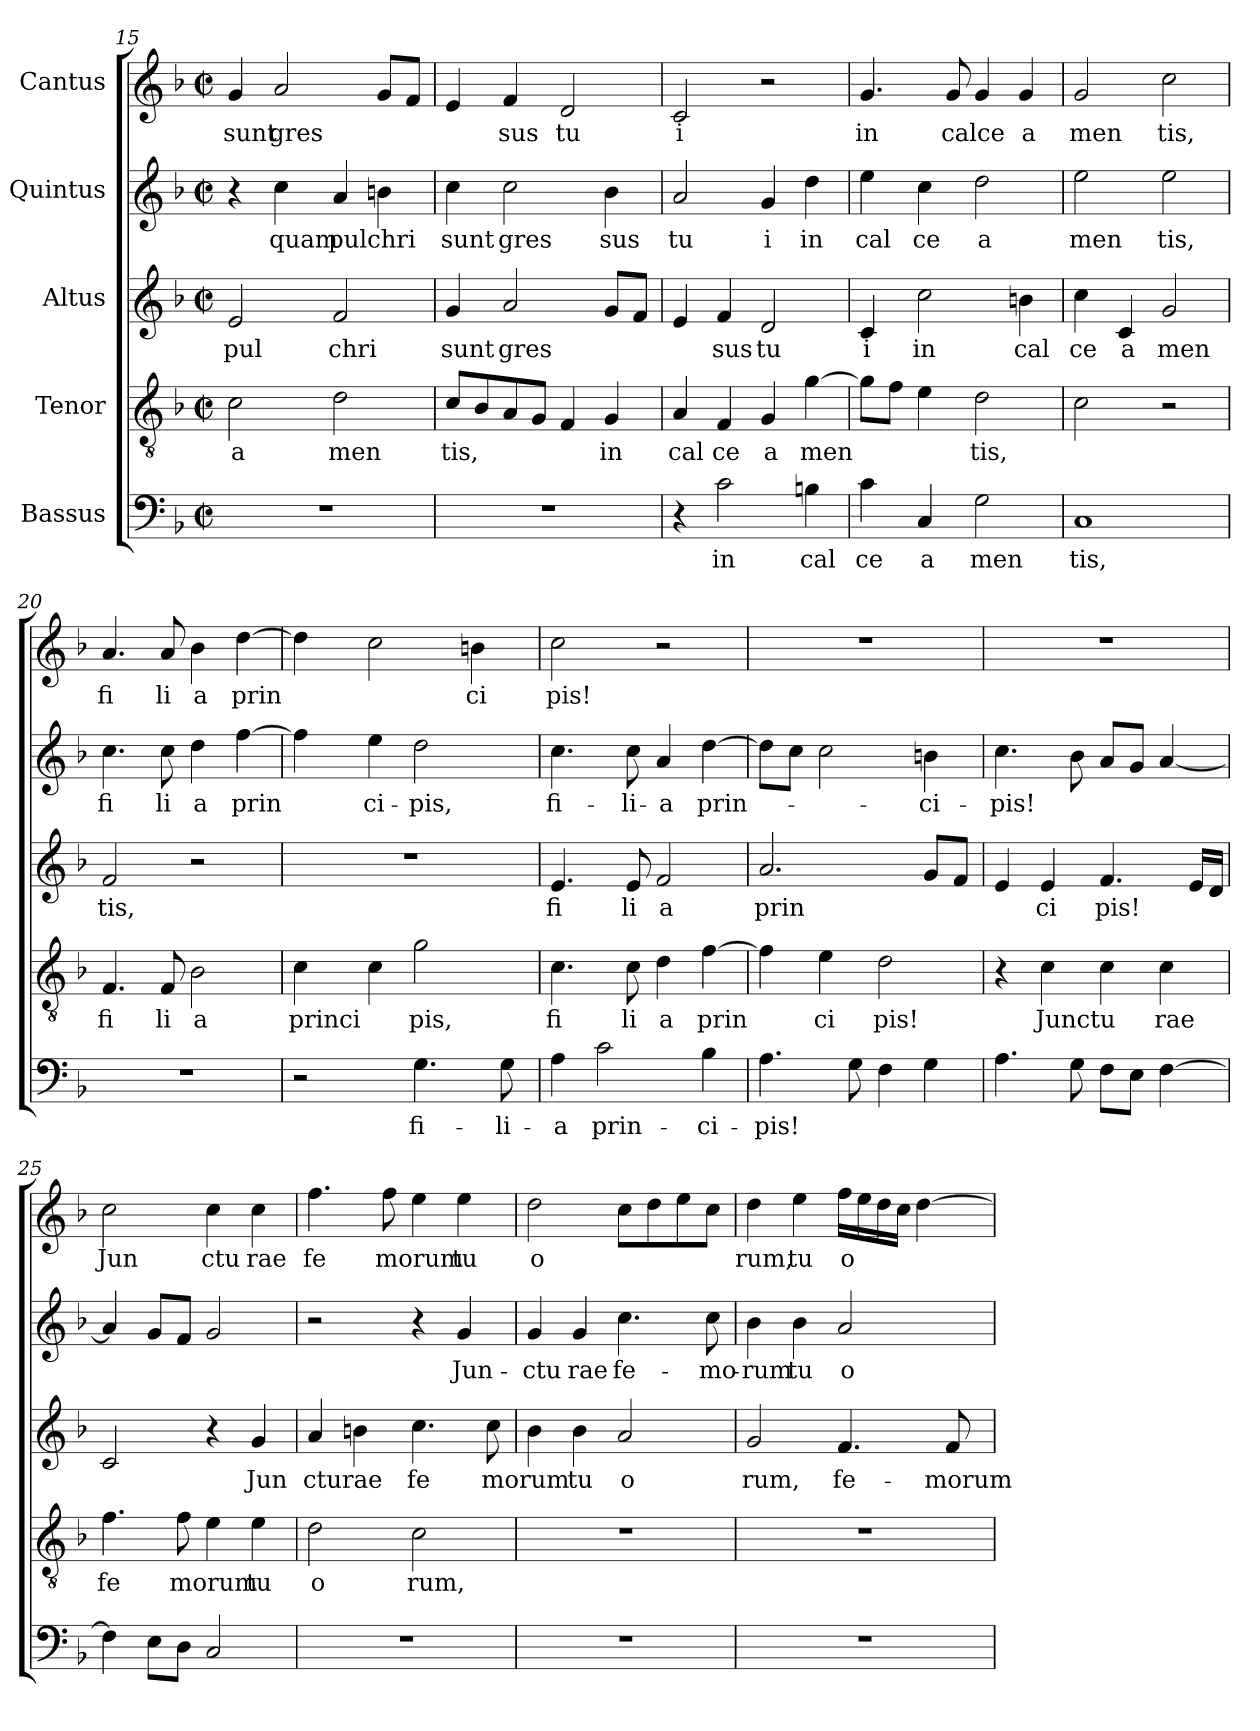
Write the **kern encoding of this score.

**kern	**text	**kern	**text	**kern	**text	**kern	**text	**kern	**text
*part5	*part5	*part4	*part4	*part3	*part3	*part2	*part2	*part1	*part1
*staff5	*staff5	*staff4	*staff4	*staff3	*staff3	*staff2	*staff2	*staff1	*staff1
*I"Bassus	*	*I"Tenor	*	*I"Altus	*	*I"Quintus	*	*I"Cantus	*
*clefF4	*	*clefGv2	*	*clefG2	*	*clefG2	*	*clefG2	*
*k[b-]	*	*k[b-]	*	*k[b-]	*	*k[b-]	*	*k[b-]	*
*F:	*	*F:	*	*F:	*	*F:	*	*F:	*
*M2/2	*	*M2/2	*	*M2/2	*	*M2/2	*	*M2/2	*
*met(c|)	*	*met(c|)	*	*met(c|)	*	*met(c|)	*	*met(c|)	*
=15	=15	=15	=15	=15	=15	=15	=15	=15	=15
!	!	!	!LO:LY:b:cj	!	!LO:LY:b:cj	!	!	!	!LO:LY:b:cj
1r	.	2c\	a	2e/	pul	4r	.	4g/	sunt
!	!	!	!	!	!	!	!LO:LY:b:cj	!	!LO:LY:b
.	.	.	.	.	.	4cc\	quam	2a/	gres
!	!	!	!LO:LY:b:cj	!	!LO:LY:b:cj	!	!LO:LY:b	!	!
.	.	2d\	men	2f/	chri	4a/	pulchri	.	.
.	.	.	.	.	.	4bn\	.	8g/L	.
.	.	.	.	.	.	.	.	8f/J	.
=16	=16	=16	=16	=16	=16	=16	=16	=16	=16
!	!	!	!LO:LY:b	!	!LO:LY:b:cj	!	!LO:LY:b:cj	!	!
1r	.	8c/L	tis,	4g/	sunt	4cc\	sunt	4e/	.
.	.	8B-/	.	.	.	.	.	.	.
!	!	!	!	!	!LO:LY:b	!	!LO:LY:b:cj	!	!LO:LY:b:cj
.	.	8A/	.	2a/	gres	2cc\	gres	4f/	sus
.	.	8G/J	.	.	.	.	.	.	.
!	!	!	!	!	!	!	!	!	!LO:LY:b:cj
.	.	4F/	.	.	.	.	.	2d/	tu
!	!	!	!LO:LY:b:cj	!	!	!	!LO:LY:b:cj	!	!
.	.	4G/	in	8g/L	.	4b-\	sus	.	.
.	.	.	.	8f/J	.	.	.	.	.
=17	=17	=17	=17	=17	=17	=17	=17	=17	=17
!	!	!	!LO:LY:b:cj	!	!	!	!LO:LY:b:cj	!	!LO:LY:b:cj
4r	.	4A/	cal	4e/	.	2a/	tu	2c/	i
!	!LO:LY:b:cj	!	!LO:LY:b:cj	!	!LO:LY:b:cj	!	!	!	!
2c\	in	4F/	ce	4f/	sus	.	.	.	.
!	!	!	!LO:LY:b:cj	!	!LO:LY:b:cj	!	!LO:LY:b:cj	!	!
.	.	4G/	a	2d/	tu	4g/	i	2r	.
!	!LO:LY:b:cj	!	!LO:LY:b	!	!	!	!LO:LY:b:cj	!	!
4Bn\	cal	[>4g\	men	.	.	4dd\	in	.	.
=18	=18	=18	=18	=18	=18	=18	=18	=18	=18
!	!LO:LY:b:cj	!	!	!	!LO:LY:b:cj	!	!LO:LY:b:cj	!	!LO:LY:b:cj
4c\	ce	8g\L]	.	4c/	i	4ee\	cal	4.g/	in
.	.	8f\J	.	.	.	.	.	.	.
!	!LO:LY:b:cj	!	!	!	!LO:LY:b:cj	!	!LO:LY:b:cj	!	!
4C/	a	4e\	.	2cc\	in	4cc\	ce	.	.
!	!	!	!	!	!	!	!	!	!LO:LY:b:cj
.	.	.	.	.	.	.	.	8g/	calce
!	!LO:LY:b:cj	!	!LO:LY:b	!	!	!	!LO:LY:b:cj	!	!
2G\	men	2d\	tis,	.	.	2dd\	a	4g/	.
!	!	!	!	!	!LO:LY:b:cj	!	!	!	!LO:LY:b:cj
.	.	.	.	4bn\	cal	.	.	4g/	a
=19	=19	=19	=19	=19	=19	=19	=19	=19	=19
!	!LO:LY:b:cj	!	!	!	!LO:LY:b:cj	!	!LO:LY:b:cj	!	!LO:LY:b:cj
1C	tis,	2c\	.	4cc\	ce	2ee\	men	2g/	men
!	!	!	!	!	!LO:LY:b:cj	!	!	!	!
.	.	.	.	4c/	a	.	.	.	.
!	!	!	!	!	!LO:LY:b:cj	!	!LO:LY:b:cj	!	!LO:LY:b:cj
.	.	2r	.	2g/	men	2ee\	tis,	2cc\	tis,
=20	=20	=20	=20	=20	=20	=20	=20	=20	=20
!	!	!	!LO:LY:b:cj	!	!LO:LY:b:cj	!	!LO:LY:b:cj	!	!LO:LY:b:cj
1r	.	4.F/	fi	2f/	tis,	4.cc\	fi	4.a/	fi
!	!	!	!LO:LY:b:cj	!	!	!	!LO:LY:b:cj	!	!LO:LY:b:cj
.	.	8F/	li	.	.	8cc\	li	8a/	li
!	!	!	!LO:LY:b:cj	!	!	!	!LO:LY:b:cj	!	!LO:LY:b:cj
.	.	2B-\	a	2r	.	4dd\	a	4b-\	a
!	!	!	!	!	!	!	!LO:LY:b	!	!LO:LY:b
.	.	.	.	.	.	[>4ff\	prin	[>4dd\	prin
!!LO:PB:g=z
=21	=21	=21	=21	=21	=21	=21	=21	=21	=21
!	!	!	!LO:LY:b:cj	!	!	!	!	!	!
*	*	*	*	*	*	*	*	*^	*
2r	.	4c\	princi	1r	.	4ff\]	.	4dd\]	8ryy	.
.	.	.	.	.	.	.	.	.	16ryy	.
.	.	.	.	.	.	.	.	.	64ryy	.
.	.	.	.	.	.	.	.	.	2ryy	.
!	!	!	!	!	!	!	!LO:LY:b:cj	!	!	!
.	.	4c\	.	.	.	4ee\	ci-	2cc\	.	.
!	!LO:LY:b:cj	!	!LO:LY:b:cj	!	!	!	!LO:LY:b:cj	!	!	!
4.G\	fi-	2g\	pis,	.	.	2dd\	-pis,	.	.	.
.	.	.	.	.	.	.	.	.	4ryy	.
!	!	!	!	!	!	!	!	!	!	!LO:LY:b:cj
.	.	.	.	.	.	.	.	4bn\	.	ci
!	!LO:LY:b:cj	!	!	!	!	!	!	!	!	!
8G\	-li-	.	.	.	.	.	.	.	.	.
.	.	.	.	.	.	.	.	.	32.ryy	.
=22	=22	=22	=22	=22	=22	=22	=22	=22	=22	=22
!	!LO:LY:b:cj	!	!LO:LY:b:cj	!	!LO:LY:b:cj	!	!LO:LY:b:cj	!	!	!LO:LY:b:cj
*	*	*	*	*	*	*	*	*v	*v	*
4A\	-a	4.c\	fi	4.e/	fi	4.cc\	fi-	2cc\	pis!
!	!LO:LY:b:cj	!	!	!	!	!	!	!	!
2c\	prin-	.	.	.	.	.	.	.	.
!	!	!	!LO:LY:b:cj	!	!LO:LY:b:cj	!	!LO:LY:b:cj	!	!
.	.	8c\	li	8e/	li	8cc\	-li-	.	.
!	!	!	!LO:LY:b:cj	!	!LO:LY:b:cj	!	!LO:LY:b:cj	!	!
.	.	4d\	a	2f/	a	4a/	-a	2r	.
!	!LO:LY:b:cj	!	!LO:LY:b	!	!	!	!LO:LY:b	!	!
4B-\	-ci-	[>4f\	prin	.	.	[>4dd\	prin-	.	.
=23	=23	=23	=23	=23	=23	=23	=23	=23	=23
!	!LO:LY:b	!	!	!	!LO:LY:b	!	!	!	!
4.A\	-pis!	4f\]	.	2.a/	prin	8dd\L]	.	1r	.
.	.	.	.	.	.	8cc\J	.	.	.
!	!	!	!LO:LY:b:cj	!	!	!	!	!	!
.	.	4e\	ci	.	.	2cc\	.	.	.
8G\	.	.	.	.	.	.	.	.	.
!	!	!	!LO:LY:b:cj	!	!	!	!	!	!
4F\	.	2d\	pis!	.	.	.	.	.	.
!	!	!	!	!	!	!	!LO:LY:b:cj	!	!
4G\	.	.	.	8g/L	.	4bn\	-ci-	.	.
.	.	.	.	8f/J	.	.	.	.	.
=24	=24	=24	=24	=24	=24	=24	=24	=24	=24
!	!	!	!	!	!	!	!LO:LY:b	!	!
4.A\	.	4r	.	4e/	.	4.cc\	-pis!	1r	.
!	!	!	!LO:LY:b:cj	!	!LO:LY:b:cj	!	!	!	!
.	.	4c\	Junctu	4e/	ci	.	.	.	.
8G\	.	.	.	.	.	8b-\	.	.	.
!	!	!	!	!	!LO:LY:b	!	!	!	!
8F\L	.	4c\	.	4.f/	pis!	8a/L	.	.	.
8E\J	.	.	.	.	.	8g/J	.	.	.
!	!	!	!LO:LY:b:cj	!	!	!	!	!	!
[>4F\	.	4c\	rae	.	.	[<4a/	.	.	.
.	.	.	.	16e/L	.	.	.	.	.
.	.	.	.	16d/J	.	.	.	.	.
=25	=25	=25	=25	=25	=25	=25	=25	=25	=25
!	!	!	!LO:LY:b:cj	!	!	!	!	!	!LO:LY:b:cj
4F\]	.	4.f\	fe	2c/	.	4a/]	.	2cc\	Jun
8E\L	.	.	.	.	.	8g/L	.	.	.
!	!	!	!LO:LY:b	!	!	!	!	!	!
8D\J	.	8f\	morum	.	.	8f/J	.	.	.
!	!	!	!	!	!	!	!	!	!LO:LY:b:cj
2C/	.	4e\	.	4r	.	2g/	.	4cc\	ctu
!	!	!	!LO:LY:b:cj	!	!LO:LY:b:cj	!	!	!	!LO:LY:b:cj
.	.	4e\	tu	4g/	Jun	.	.	4cc\	rae
=26	=26	=26	=26	=26	=26	=26	=26	=26	=26
!	!	!	!LO:LY:b:cj	!	!LO:LY:b	!	!	!	!LO:LY:b:cj
1r	.	2d\	o	4a/	cturae	2r	.	4.ff\	fe
.	.	.	.	4bn\	.	.	.	.	.
!	!	!	!	!	!	!	!	!	!LO:LY:b
.	.	.	.	.	.	.	.	8ff\	morum
!	!	!	!LO:LY:b:cj	!	!LO:LY:b:cj	!	!	!	!
.	.	2c\	rum,	4.cc\	fe	4r	.	4ee\	.
!	!	!	!	!	!	!	!LO:LY:b:cj	!	!LO:LY:b:cj
.	.	.	.	.	.	4g/	Jun-	4ee\	tu
!	!	!	!	!	!LO:LY:b	!	!	!	!
.	.	.	.	8cc\	morum	.	.	.	.
=27	=27	=27	=27	=27	=27	=27	=27	=27	=27
!	!	!	!	!	!	!	!LO:LY:b:cj	!	!LO:LY:b:cj
1r	.	1r	.	4b-\	.	4g/	-ctu	2dd\	o
!	!	!	!	!	!LO:LY:b:cj	!	!LO:LY:b:cj	!	!
.	.	.	.	4b-\	tu	4g/	rae	.	.
!	!	!	!	!	!LO:LY:b:cj	!	!LO:LY:b:cj	!	!
.	.	.	.	2a/	o	4.cc\	fe-	8cc\L	.
.	.	.	.	.	.	.	.	8dd\	.
.	.	.	.	.	.	.	.	8ee\	.
!	!	!	!	!	!	!	!LO:LY:b:cj	!	!
.	.	.	.	.	.	8cc\	-mo-	8cc\J	.
!!LO:LB:g=z
=28	=28	=28	=28	=28	=28	=28	=28	=28	=28
!	!	!	!	!	!LO:LY:b:cj	!	!LO:LY:b:cj	!	!LO:LY:b:cj
1r	.	1r	.	2g/	rum,	4b-\	-rum	4dd\	rum,
!	!	!	!	!	!	!	!LO:LY:b:cj	!	!LO:LY:b:cj
.	.	.	.	.	.	4b-\	tu	4ee\	tu
!	!	!	!	!	!LO:LY:b:cj	!	!LO:LY:b:cj	!	!LO:LY:b:cj
.	.	.	.	4.f/	fe-	2a/	o	16ff\L	o
.	.	.	.	.	.	.	.	16ee\	.
.	.	.	.	.	.	.	.	16dd\	.
.	.	.	.	.	.	.	.	16cc\J	.
.	.	.	.	.	.	.	.	[>4dd\	.
!	!	!	!	!	!LO:LY:b	!	!	!	!
.	.	.	.	8f/	-morum	.	.	.	.
=	=	=	=	=	=	=	=	=	=
*-	*-	*-	*-	*-	*-	*-	*-	*-	*-
